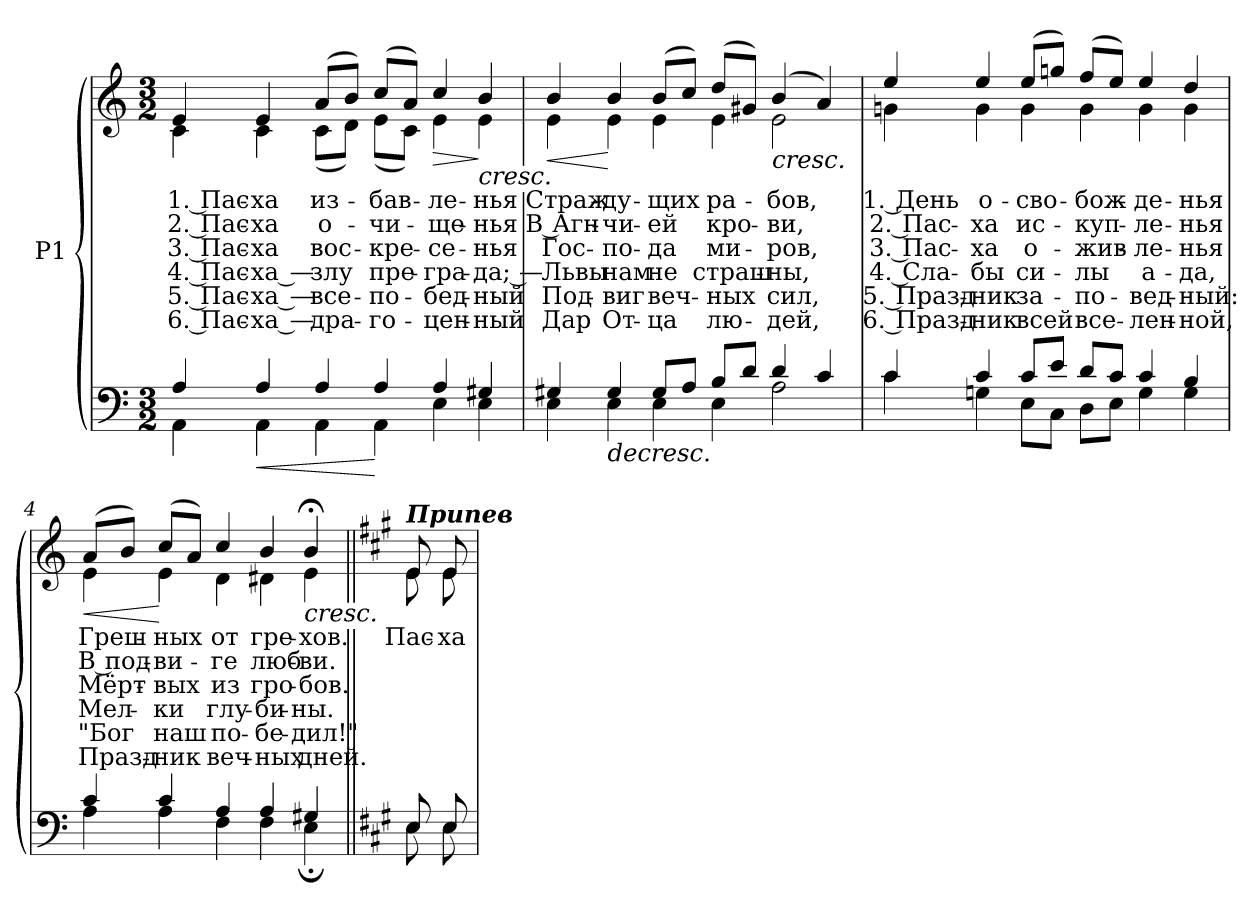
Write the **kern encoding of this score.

**kern	**kern	**text	**text	**text	**text	**text	**text	**dynam
*part1	*part1	*part1	*part1	*part1	*part1	*part1	*part1	*part1
*staff2	*staff1	*staff1	*staff1	*staff1	*staff1	*staff1	*staff1	*staff1/2
*I"P1	*	*	*	*	*	*	*	*
!!LO:PB:g=z
*clefF4	*clefG2	*	*	*	*	*	*	*
*k[]	*k[]	*	*	*	*	*	*	*
*C:	*C:	*	*	*	*	*	*	*
*M3/2	*M3/2	*	*	*	*	*	*	*
*MM80	*MM80	*	*	*	*	*	*	*
=1	=1	=1	=1	=1	=1	=1	=1	=1
*^	*	*	*	*	*	*	*	*
!	!	!LO:TX:a:B:t=Andante expressivo	!	!	!	!	!	!	!
!	!	!	!LO:LY:b:color=#000000	!LO:LY:b:color=#000000	!LO:LY:b:color=#000000	!LO:LY:b:color=#000000	!LO:LY:b:color=#000000	!LO:LY:b:color=#000000	!
*	*	*^	*	*	*	*	*	*	*
4Ai/	4AAi\	4ei/	4ci\	1. Пас-	2. Пас-	3. Пас-	4. Пас-	5. Пас-	6. Пас-	.
!	!	!	!	!	!	!	!	!	!	!LO:HP:n=1:b=2
!	!	!	!	!LO:LY:b:color=#000000	!LO:LY:b:color=#000000	!LO:LY:b:color=#000000	!LO:LY:b:color=#000000	!LO:LY:b:color=#000000	!LO:LY:b:color=#000000	!LO:HP:n=1:b
4Ai/	4AAi\	4ei/	4ci\	-ха	-ха	-ха	-ха —	-ха —	-ха —	[ > <
!	!	!	!	!LO:LY:b:color=#000000	!LO:LY:b:color=#000000	!LO:LY:b:color=#000000	!LO:LY:b:color=#000000	!LO:LY:b:color=#000000	!LO:LY:b:color=#000000	!
4Ai/	4AAi\	(8ai/L	(8ci\L	из-	о-	вос-	злу	все-	дра-	.
.	.	8bi/J)	8di\J)	.	.	.	.	.	.	.
!	!	!	!	!LO:LY:b:color=#000000	!LO:LY:b:color=#000000	!LO:LY:b:color=#000000	!LO:LY:b:color=#000000	!LO:LY:b:color=#000000	!LO:LY:b:color=#000000	!
4Ai/	4AAi\	(8cci/L	(8ei\L	-бав-	-чи-	-кре-	пре-	-по-	-го-	[
.	.	8ai/J)	8ci\J)	.	.	.	.	.	.	.
!	!	!	!	!LO:LY:b:color=#000000	!LO:LY:b:color=#000000	!LO:LY:b:color=#000000	!LO:LY:b:color=#000000	!LO:LY:b:color=#000000	!LO:LY:b:color=#000000	!LO:HP:b
4Ai/	4Ei\	4cci/	4ei\	-ле-	-ще-	-се-	-гра-	-бед-	-цен-	>
!	!	!	!	!LO:LY:b:color=#000000	!LO:LY:b:color=#000000	!LO:LY:b:color=#000000	!LO:LY:b:color=#000000	!LO:LY:b:color=#000000	!LO:LY:b:color=#000000	!LO:HP:n=1:b
4G#Xi/	4Ei\	4bi/	4ei\	-нья	-нья	-нья	-да; —	-ный	-ный	] <
=2	=2	=2	=2	=2	=2	=2	=2	=2	=2	=2
!	!	!	!	!LO:LY:b:color=#000000	!LO:LY:b:color=#000000	!LO:LY:b:color=#000000	!LO:LY:b:color=#000000	!LO:LY:b:color=#000000	!LO:LY:b:color=#000000	!LO:HP:b
4G#Xi/	4Ei\	4bi/	4ei\	Страж-	В Агн-	Гос-	Львы	Под-	Дар	<
!	!	!	!	!	!	!	!	!	!	!LO:HP:n=1:b=2
!	!	!	!	!LO:LY:b:color=#000000	!LO:LY:b:color=#000000	!LO:LY:b:color=#000000	!LO:LY:b:color=#000000	!LO:LY:b:color=#000000	!LO:LY:b:color=#000000	!
4G#i/	4Ei\	4bi/	4ei\	-ду-	-чи-	-по-	нам	-виг	От-	[ >
!	!	!	!	!LO:LY:b:color=#000000	!LO:LY:b:color=#000000	!LO:LY:b:color=#000000	!LO:LY:b:color=#000000	!LO:LY:b:color=#000000	!LO:LY:b:color=#000000	!
8G#i/L	4Ei\	(8bi/L	4ei\	-щих	-ей	-да	не	веч-	-ца	.
8Ai/J	.	8cci/J)	.	.	.	.	.	.	.	.
!	!	!	!	!LO:LY:b:color=#000000	!LO:LY:b:color=#000000	!LO:LY:b:color=#000000	!LO:LY:b:color=#000000	!LO:LY:b:color=#000000	!LO:LY:b:color=#000000	!
8Bi/L	4Ei\	(8ddi/L	4ei\	ра-	кро-	ми-	страш-	-ных	лю-	[
8di/J	.	8g#Xi/J)	.	.	.	.	.	.	.	.
!	!	!	!	!LO:LY:b:color=#000000	!LO:LY:b:color=#000000	!LO:LY:b:color=#000000	!LO:LY:b:color=#000000	!LO:LY:b:color=#000000	!LO:LY:b:color=#000000	!LO:HP:b
!	!	!	!	!	!	!	!	!	!	!LO:HP:n=1:b
4di/	2Ai\	(4bi/	2ei\	-бов,	-ви,	-ров,	-ны,	сил,	-дей,	> <
4ci/	.	4ai/)	.	.	.	.	.	.	.	]
*v	*v	*	*	*	*	*	*	*	*	*
*	*v	*v	*	*	*	*	*	*	*
.	.	.	.	.	.	.	.	]
!!LO:LB:g=z
=3	=3	=3	=3	=3	=3	=3	=3	=3
*^	*	*	*	*	*	*	*	*
!	!	!	!LO:LY:b:color=#000000	!LO:LY:b:color=#000000	!LO:LY:b:color=#000000	!LO:LY:b:color=#000000	!LO:LY:b:color=#000000	!LO:LY:b:color=#000000	!
*	*	*^	*	*	*	*	*	*	*
4ci/	4ci\	4eei/	4gni\	1. День	2. Пас-	3. Пас-	4. Сла-	5. Празд-	6. Празд-	.
!	!	!	!	!LO:LY:b:color=#000000	!LO:LY:b:color=#000000	!LO:LY:b:color=#000000	!LO:LY:b:color=#000000	!LO:LY:b:color=#000000	!LO:LY:b:color=#000000	!
4ci/	4Gni\	4eei/	4gi\	о-	-ха	-ха	-бы	-ник	-ник	.
!	!	!	!	!LO:LY:b:color=#000000	!LO:LY:b:color=#000000	!LO:LY:b:color=#000000	!LO:LY:b:color=#000000	!LO:LY:b:color=#000000	!LO:LY:b:color=#000000	!
8ci/L	8Ei\L	(8eei/L	4gi\	-сво-	ис-	о-	си-	за-	всей	.
8ei/J	8Ci\J	8ggni/J)	.	.	.	.	.	.	.	.
!	!	!	!	!LO:LY:b:color=#000000	!LO:LY:b:color=#000000	!LO:LY:b:color=#000000	!LO:LY:b:color=#000000	!LO:LY:b:color=#000000	!LO:LY:b:color=#000000	!
8di/L	8Di\L	(8ffi/L	4gi\	-бож-	-куп-	-жив-	-лы	-по-	все-	.
8ci/J	8Ei\J	8eei/J)	.	.	.	.	.	.	.	.
!	!	!	!	!LO:LY:b:color=#000000	!LO:LY:b:color=#000000	!LO:LY:b:color=#000000	!LO:LY:b:color=#000000	!LO:LY:b:color=#000000	!LO:LY:b:color=#000000	!
4ci/	4Gi\	4eei/	4gi\	-де-	-ле-	-ле-	а-	-вед-	-лен-	.
!	!	!	!	!LO:LY:b:color=#000000	!LO:LY:b:color=#000000	!LO:LY:b:color=#000000	!LO:LY:b:color=#000000	!LO:LY:b:color=#000000	!LO:LY:b:color=#000000	!
4Bi/	4Gi\	4ddi/	4gi\	-нья	-нья	-нья	-да,	-ный:	-ной,	.
*v	*v	*	*	*	*	*	*	*	*	*
*	*v	*v	*	*	*	*	*	*	*
.	.	.	.	.	.	.	.	]
=4	=4	=4	=4	=4	=4	=4	=4	=4
*^	*	*	*	*	*	*	*	*
!	!	!	!LO:LY:b:color=#000000	!LO:LY:b:color=#000000	!LO:LY:b:color=#000000	!LO:LY:b:color=#000000	!LO:LY:b:color=#000000	!LO:LY:b:color=#000000	!LO:HP:b
*	*	*^	*	*	*	*	*	*	*
4ci/	4Ai\	(8ai/L	4ei\	Греш-	В под-	Мёрт-	Мел-	"Бог	Празд-	<
.	.	8bi/J)	.	.	.	.	.	.	.	.
!	!	!	!	!LO:LY:b:color=#000000	!LO:LY:b:color=#000000	!LO:LY:b:color=#000000	!LO:LY:b:color=#000000	!LO:LY:b:color=#000000	!LO:LY:b:color=#000000	!
4ci/	4Ai\	(8cci/L	4ei\	-ных	-ви-	-вых	-ки	наш	-ник	[
.	.	8ai/J)	.	.	.	.	.	.	.	.
!	!	!	!	!LO:LY:b:color=#000000	!LO:LY:b:color=#000000	!LO:LY:b:color=#000000	!LO:LY:b:color=#000000	!LO:LY:b:color=#000000	!LO:LY:b:color=#000000	!
4Ai/	4Fi\	4cci/	4di\	от	-ге	из	глу-	по-	веч-	.
!	!	!	!	!LO:LY:b:color=#000000	!LO:LY:b:color=#000000	!LO:LY:b:color=#000000	!LO:LY:b:color=#000000	!LO:LY:b:color=#000000	!LO:LY:b:color=#000000	!
4Ai/	4Fi\	4bi/	4d#Xi\	гре-	люб-	гро-	-би-	-бе-	-ных	.
!	!	!	!	!LO:LY:b:color=#000000	!LO:LY:b:color=#000000	!LO:LY:b:color=#000000	!LO:LY:b:color=#000000	!LO:LY:b:color=#000000	!LO:LY:b:color=#000000	!LO:HP:n=1:b
4G#Xi/	4E;i\	4b;i/	4ei\	-хов.	-ви.	-бов.	-ны.	-дил!"	дней.	[ <
!!LO:LB:g=z	!!
=5||	=5||	=5||	=5||	=5||	=5||	=5||	=5||	=5||	=5||	=5||
*k[f#c#g#]	*	*k[f#c#g#]	*	*	*	*	*	*	*	*
*A:	*	*A:	*	*	*	*	*	*	*	*
!	!	!LO:TX:a:Bi:t=Припев	!	!	!	!	!	!	!	!
!	!	!	!	!LO:LY:b:color=#000000	!	!	!	!	!	!
8Ei/	8Ei\	8ei/	8ei\	Пас-	.	.	.	.	.	.
!	!	!	!	!LO:LY:b:color=#000000	!	!	!	!	!	!
8Ei/	8Ei\	8ei/	8ei\	-ха	.	.	.	.	.	.
*v	*v	*	*	*	*	*	*	*	*	*
*	*v	*v	*	*	*	*	*	*	*
=	=	=	=	=	=	=	=	=
*-	*-	*-	*-	*-	*-	*-	*-	*-
